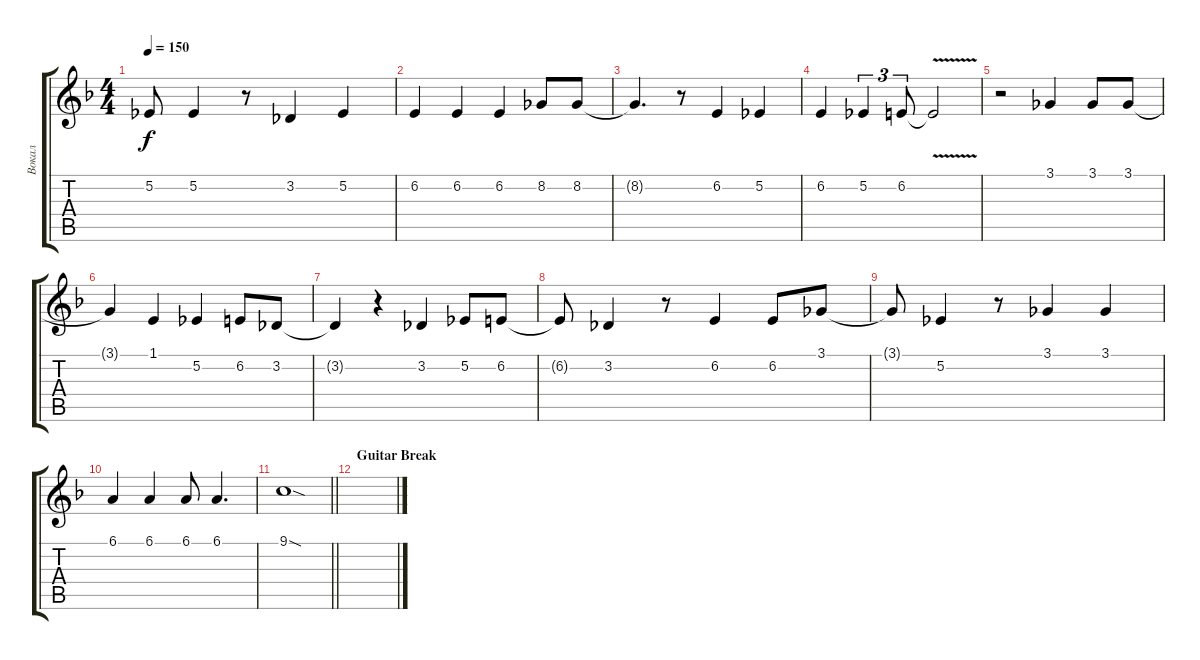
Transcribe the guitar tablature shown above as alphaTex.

\track ("Вокал" "Вокал") {instrument trumpet}
\staff {score tabs}
\tuning (Eb4 Bb3 Gb3 Db3 Ab2 Eb2) {hide}
\ts (4 4)
\tempo 150
\clef g2
\ks dminor
5.2.8{dy f} 5.2.4 r.8 3.2.4 5.2.4 |
6.2.4 6.2.4 6.2.4 8.2.8 8.2.8 |
8.2{t}.4{d} r.8 6.2.4 5.2.4 |
6.2.4 5.2.4{tu (3 2)} 6.2.8{tu (3 2)} 6.2{v t}.2 |
r.2 3.1.4 3.1.8 3.1.8 |
3.1{t}.4 1.1.4 5.2.4 6.2.8 3.2.8 |
3.2{t}.4 r.4 3.2.4 5.2.8 6.2.8 |
6.2{t}.8 3.2.4 r.8 6.2.4 6.2.8 3.1.8 |
3.1{t}.8 5.2.4 r.8 3.1.4 3.1.4 |
6.1.4 6.1.4 6.1.8 6.1.4{d} |
\barLineRight lightlight
9.1{sod}.1 |
\section ("" "Guitar Break")
